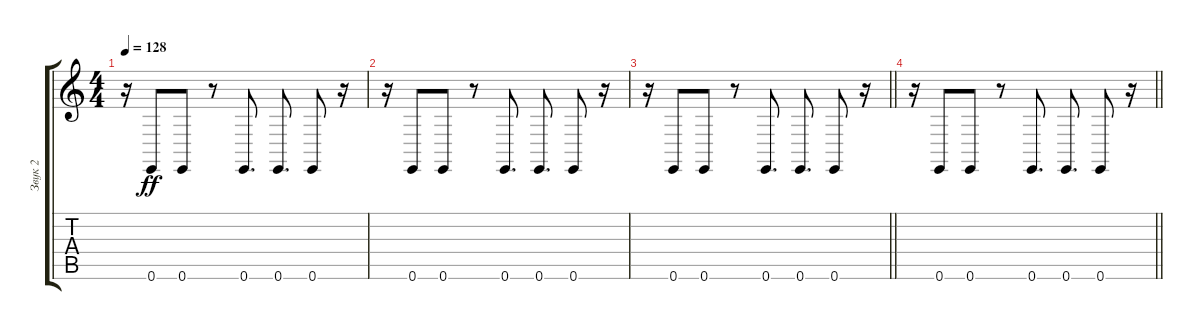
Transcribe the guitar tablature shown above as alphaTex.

\track ("Звук 2" "Звук 2") {instrument blownbottle}
\staff {score tabs}
\tuning (E4 B3 G3 D3 A2 E2) {hide}
\ts (4 4)
\tempo 128
\clef g2
\ks c
r.16{dy ff} 0.6.8 0.6.8 r.8 0.6.8{d} 0.6.8{d} 0.6.8 r.16 |
r.16 0.6.8 0.6.8 r.8 0.6.8{d} 0.6.8{d} 0.6.8 r.16 |
\barLineRight lightlight
r.16 0.6.8 0.6.8 r.8 0.6.8{d} 0.6.8{d} 0.6.8 r.16 |
\barLineRight lightlight
r.16 0.6.8 0.6.8 r.8 0.6.8{d} 0.6.8{d} 0.6.8 r.16
